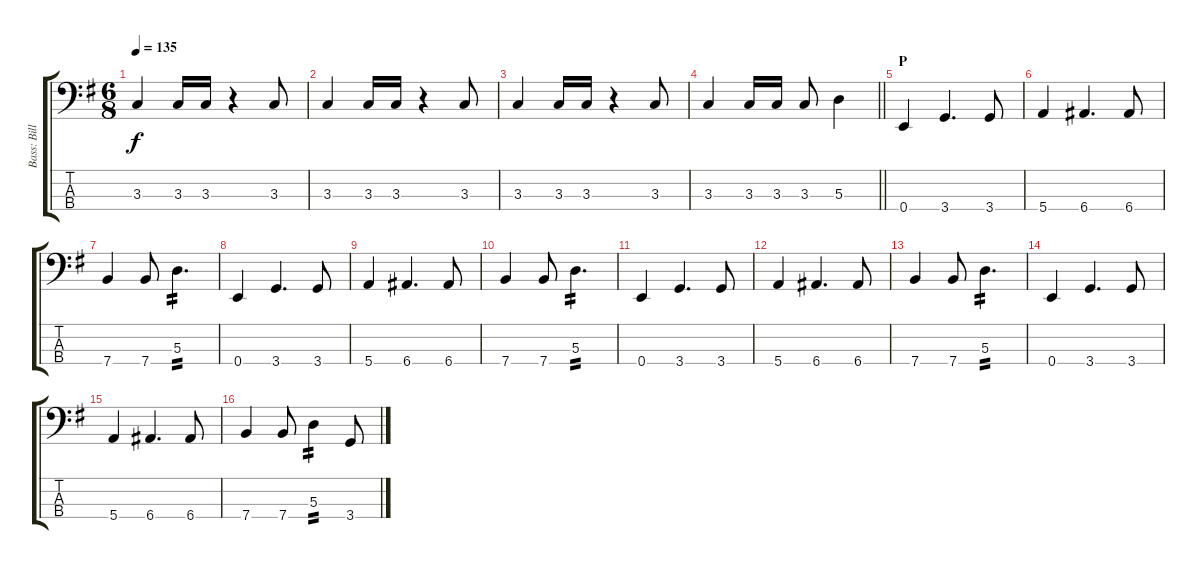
\track ("Bass: Billy" "Bass: Bill") {instrument electricbassfinger}
\staff {score tabs}
\tuning (G2 D2 A1 E1) {hide}
\ts (6 8)
\tempo 135
\clef f4
\ks g
3.3.4{dy f} 3.3.16 3.3.16 r.4 3.3.8 |
3.3.4 3.3.16 3.3.16 r.4 3.3.8 |
3.3.4 3.3.16 3.3.16 r.4 3.3.8 |
\barLineRight lightlight
3.3.4 3.3.16 3.3.16 3.3.8 5.3.4 |
\section ("" "P")
0.4.4 3.4.4{d} 3.4.8 |
5.4.4 6.4.4{d} 6.4.8 |
7.4.4 7.4.8 5.3.4{d tp 2} |
0.4.4 3.4.4{d} 3.4.8 |
5.4.4 6.4.4{d} 6.4.8 |
7.4.4 7.4.8 5.3.4{d tp 2} |
0.4.4 3.4.4{d} 3.4.8 |
5.4.4 6.4.4{d} 6.4.8 |
7.4.4 7.4.8 5.3.4{d tp 2} |
0.4.4 3.4.4{d} 3.4.8 |
5.4.4 6.4.4{d} 6.4.8 |
7.4.4 7.4.8 5.3.4{tp 2} 3.4.8
